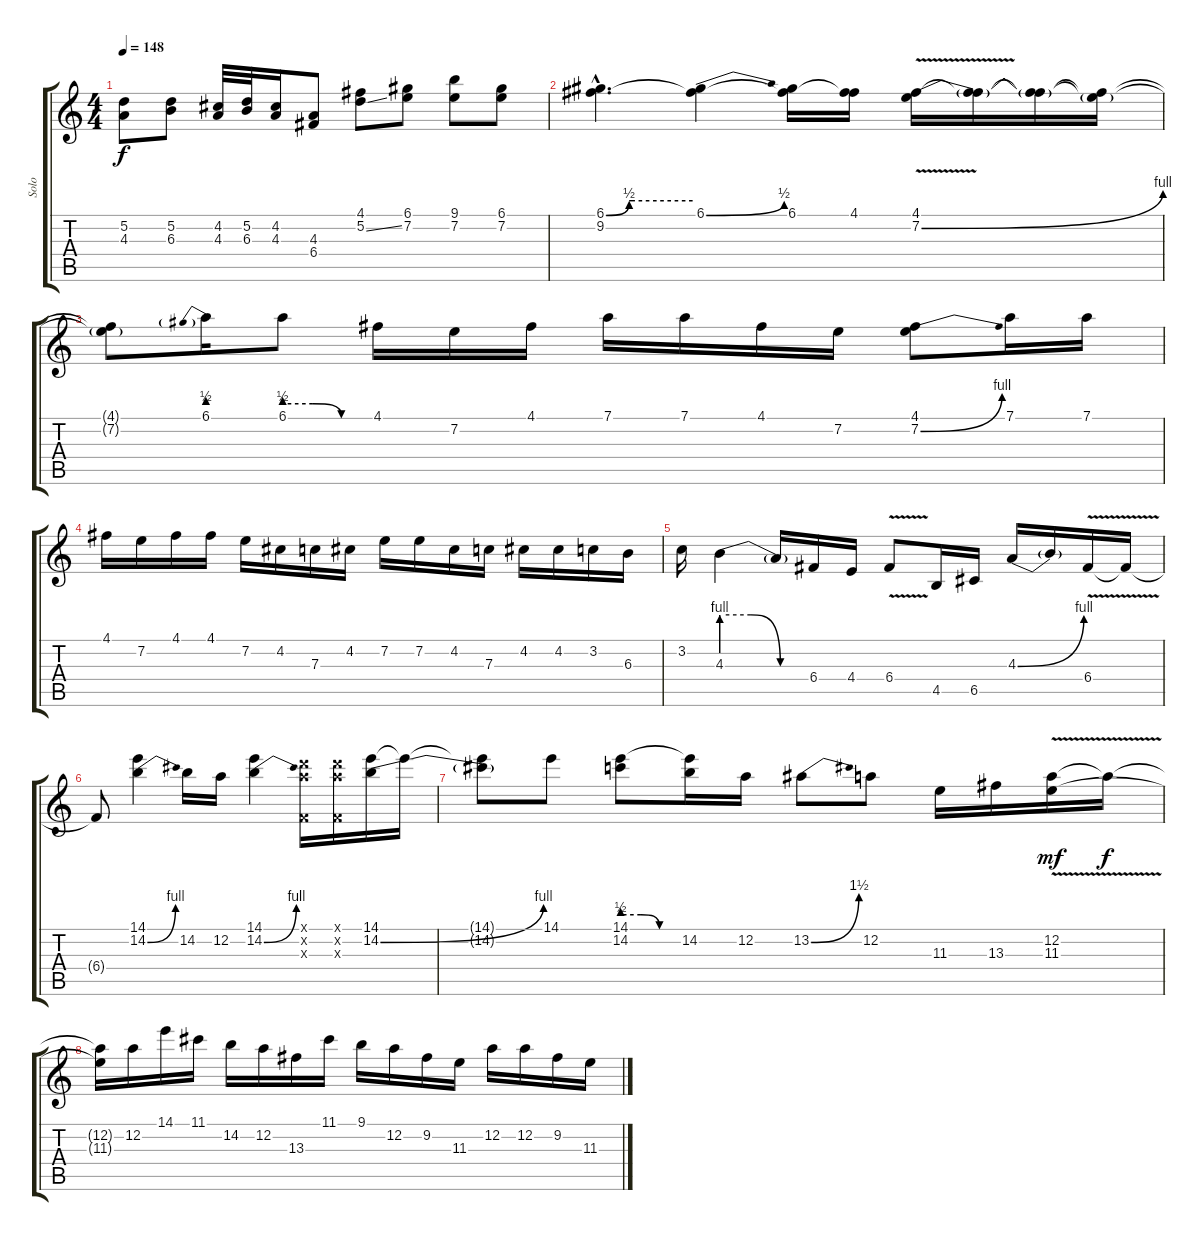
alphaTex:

\track ("Solo" "Solo") {instrument distortionguitar}
\staff {score tabs}
\tuning (D4 A3 F3 C3 G2 C2) {hide}
\ts (4 4)
\tempo 148
\clef g2
\ks c
(5.2{t} 4.3{t}).8{dy f} (5.2 6.3).8 (4.2 4.3).32 (5.2 6.3).32 (4.2 4.3).16 (4.3 6.4).8 (4.1 5.2{ss}).8 (6.1 7.2).8 (9.1 7.2).8 (6.1 7.2).8 |
(6.1{be (custom 0 0 16 2 20 2 30 2 60 2) hac} 9.2{hac}).4{d} (6.1{be (bend 0 0 60 2)} 9.2{t}).4 (6.1 9.2{t}).16 (4.1 9.2{t}).16 (4.1 7.2{be (bend 0 0 60 4) v}).16 (4.1{t} 7.2{t}).16 (4.1{t} 7.2{t}).16 (4.1{t} 7.2{t}).16 |
(4.1{t} 7.2{t}).8 6.1{be (prebend 0 2 60 2)}.16 6.1{be (custom 0 2 20 2 40 0 60 0)}.8 4.1.16 7.2.16 4.1.16 7.1.16 7.1.16 4.1.16 7.2.16 (4.1 7.2{be (bend 0 0 60 4)}).8 7.1.16 7.1.16 |
4.1.16 7.2.16 4.1.16 4.1.16 7.2.16 4.2.16 7.3.16 4.2.16 7.2.16 7.2.16 4.2.16 7.3.16 4.2.16 4.2.16 3.2.16 6.3.16 |
3.2.16 4.3{be (custom 0 4 20 4 40 0 60 0)}.4 4.3{t}.16 6.4.16 4.4.16 6.4{v}.8 4.5.16 6.5.16 4.3{be (bend 0 0 60 4)}.16 4.3{t}.16 6.4{v}.16 6.4{t}.16 |
6.4{t}.8 (14.1 14.2{be (bend 0 0 60 4)}).4 14.2.16 12.2.16 (14.1 14.2{be (bend 0 0 60 4)}).4 (12.1{x} 12.2{x} 0.3{x}).16 (12.1{x} 12.2{x} 0.3{x}).16 (14.1 14.2{be (bend 0 0 60 4)}).16 14.1{t}.16 |
(14.1{t} 14.2{t}).8 14.1.8 (14.1 14.2{be (custom 0 2 20 2 40 0 60 0)}).8 (14.1{t} 14.2).16 12.2.16 13.2{be (bend 0 0 60 6)}.8 12.2.8 11.3.16 13.3.16 (12.2{v} 11.3).16{dy mf} 12.2{t}.16{dy f} |
(12.2{t} 11.3{t}).16 12.2.16 14.1.16 11.1.16 14.2.16 12.2.16 13.3.16 11.1.16 9.1.16 12.2.16 9.2.16 11.3.16 12.2.16 12.2.16 9.2.16 11.3.16
